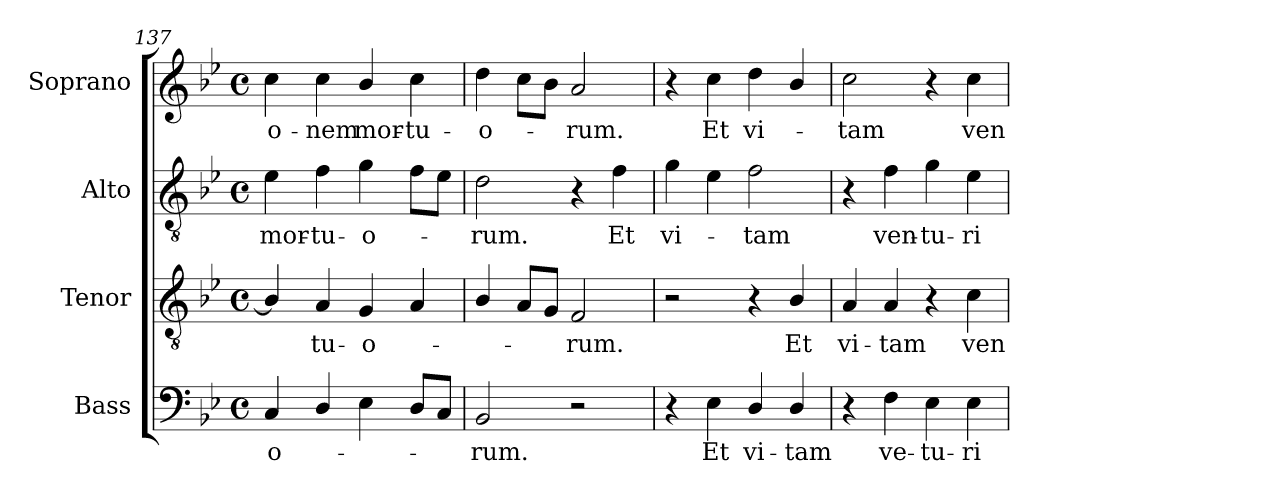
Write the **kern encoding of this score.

**kern	**text	**kern	**text	**kern	**text	**kern	**text
*part4	*part4	*part3	*part3	*part2	*part2	*part1	*part1
*staff4	*staff4	*staff3	*staff3	*staff2	*staff2	*staff1	*staff1
*I"Bass	*	*I"Tenor	*	*I"Alto	*	*I"Soprano	*
*I'B.	*	*I'T.	*	*I'A.	*	*I'S.	*
!!LO:LB:g=z
*clefF4	*	*clefGv2	*	*clefGv2	*	*clefG2	*
*	*	*ITrd7c12	*	*ITrd7c12	*	*	*
*k[b-e-]	*	*k[b-e-]	*	*k[b-e-]	*	*k[b-e-]	*
*B-:	*	*B-:	*	*B-:	*	*B-:	*
*M4/4	*	*M4/4	*	*M4/4	*	*M4/4	*
*met(c)	*	*met(c)	*	*met(c)	*	*met(c)	*
=137	=137	=137	=137	=137	=137	=137	=137
!	!LO:LY:b:color=#000000	!	!	!	!	!	!
!	!	!	!	!	!LO:LY:b:color=#000000	!	!
!	!	!	!	!	!	!	!LO:LY:b:color=#000000
4Ci/	-o-	4BB-i/]	.	4E-i\	mor-	4cci\	-o-
!	!	!	!LO:LY:b:color=#000000	!	!	!	!
!	!	!	!	!	!LO:LY:b:color=#000000	!	!
!	!	!	!	!	!	!	!LO:LY:b:color=#000000
4Di/	.	4AAi/	-tu-	4Fi\	-tu-	4cci\	-nem
!	!	!	!LO:LY:b:color=#000000	!	!	!	!
!	!	!	!	!	!LO:LY:b:color=#000000	!	!
!	!	!	!	!	!	!	!LO:LY:b:color=#000000
4E-i\	.	4GGi/	-o-	4Gi\	-o-	4b-i/	mor-
!	!	!	!	!	!	!	!LO:LY:b:color=#000000
8Di/L	.	4AAi/	.	8Fi\L	.	4cci\	-tu-
8Ci/J	.	.	.	8E-i\J	.	.	.
=138	=138	=138	=138	=138	=138	=138	=138
!	!LO:LY:b:color=#000000	!	!	!	!	!	!
!	!	!	!	!	!LO:LY:b:color=#000000	!	!
!	!	!	!	!	!	!	!LO:LY:b:color=#000000
2BB-i/	-rum.	4BB-i/	.	2Di\	-rum.	4ddi\	-o-
.	.	8AAi/L	.	.	.	8cci\L	.
.	.	8GGi/J	.	.	.	8b-i\J	.
!	!	!	!LO:LY:b:color=#000000	!	!	!	!
!	!	!	!	!	!	!	!LO:LY:b:color=#000000
2r	.	2FFi/	-rum.	4r	.	2ai/	-rum.
!	!	!	!	!	!LO:LY:b:color=#000000	!	!
.	.	.	.	4Fi\	Et	.	.
=139	=139	=139	=139	=139	=139	=139	=139
!	!	!	!	!	!LO:LY:b:color=#000000	!	!
4r	.	2r	.	4Gi\	vi-	4r	.
!	!LO:LY:b:color=#000000	!	!	!	!	!	!
!	!	!	!	!	!	!	!LO:LY:b:color=#000000
4E-i\	Et	.	.	4E-i\	.	4cci\	Et
!	!LO:LY:b:color=#000000	!	!	!	!	!	!
!	!	!	!	!	!LO:LY:b:color=#000000	!	!
!	!	!	!	!	!	!	!LO:LY:b:color=#000000
4Di/	vi-	4r	.	2Fi\	-tam	4ddi\	vi-
!	!LO:LY:b:color=#000000	!	!	!	!	!	!
!	!	!	!LO:LY:b:color=#000000	!	!	!	!
4Di/	-tam	4BB-i/	Et	.	.	4b-i/	.
=140	=140	=140	=140	=140	=140	=140	=140
!	!	!	!LO:LY:b:color=#000000	!	!	!	!
!	!	!	!	!	!	!	!LO:LY:b:color=#000000
4r	.	4AAi/	vi-	4r	.	2cci\	-tam
!	!LO:LY:b:color=#000000	!	!	!	!	!	!
!	!	!	!LO:LY:b:color=#000000	!	!	!	!
!	!	!	!	!	!LO:LY:b:color=#000000	!	!
4Fi\	ve-	4AAi/	-tam	4Fi\	ven-	.	.
!	!LO:LY:b:color=#000000	!	!	!	!	!	!
!	!	!	!	!	!LO:LY:b:color=#000000	!	!
4E-i\	-tu-	4r	.	4Gi\	-tu-	4r	.
!	!LO:LY:b:color=#000000	!	!	!	!	!	!
!	!	!	!LO:LY:b:color=#000000	!	!	!	!
!	!	!	!	!	!LO:LY:b:color=#000000	!	!
!	!	!	!	!	!	!	!LO:LY:b:color=#000000
4E-i\	-ri	4Ci\	ven-	4E-i\	-ri	4cci\	ven-
=	=	=	=	=	=	=	=
*-	*-	*-	*-	*-	*-	*-	*-
